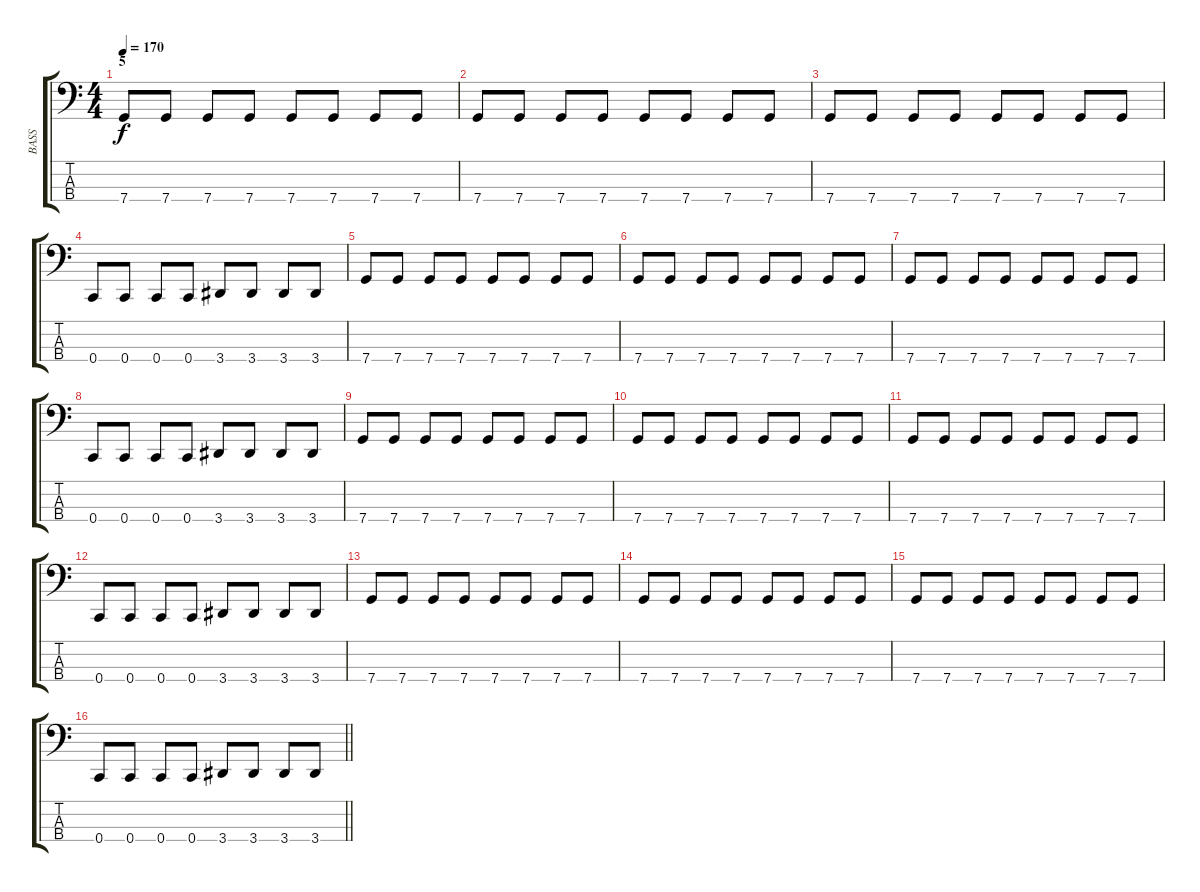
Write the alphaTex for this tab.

\track ("BASS" "BASS") {instrument electricbassfinger}
\staff {score tabs}
\tuning (F2 C2 G1 C1) {hide}
\ts (4 4)
\section ("" "5")
\tempo 170
\clef f4
\ks c
7.4.8{dy f} 7.4.8 7.4.8 7.4.8 7.4.8 7.4.8 7.4.8 7.4.8 |
7.4.8 7.4.8 7.4.8 7.4.8 7.4.8 7.4.8 7.4.8 7.4.8 |
7.4.8 7.4.8 7.4.8 7.4.8 7.4.8 7.4.8 7.4.8 7.4.8 |
0.4.8 0.4.8 0.4.8 0.4.8 3.4.8 3.4.8 3.4.8 3.4.8 |
7.4.8 7.4.8 7.4.8 7.4.8 7.4.8 7.4.8 7.4.8 7.4.8 |
7.4.8 7.4.8 7.4.8 7.4.8 7.4.8 7.4.8 7.4.8 7.4.8 |
7.4.8 7.4.8 7.4.8 7.4.8 7.4.8 7.4.8 7.4.8 7.4.8 |
0.4.8 0.4.8 0.4.8 0.4.8 3.4.8 3.4.8 3.4.8 3.4.8 |
7.4.8 7.4.8 7.4.8 7.4.8 7.4.8 7.4.8 7.4.8 7.4.8 |
7.4.8 7.4.8 7.4.8 7.4.8 7.4.8 7.4.8 7.4.8 7.4.8 |
7.4.8 7.4.8 7.4.8 7.4.8 7.4.8 7.4.8 7.4.8 7.4.8 |
0.4.8 0.4.8 0.4.8 0.4.8 3.4.8 3.4.8 3.4.8 3.4.8 |
7.4.8 7.4.8 7.4.8 7.4.8 7.4.8 7.4.8 7.4.8 7.4.8 |
7.4.8 7.4.8 7.4.8 7.4.8 7.4.8 7.4.8 7.4.8 7.4.8 |
7.4.8 7.4.8 7.4.8 7.4.8 7.4.8 7.4.8 7.4.8 7.4.8 |
\barLineRight lightlight
0.4.8 0.4.8 0.4.8 0.4.8 3.4.8 3.4.8 3.4.8 3.4.8
